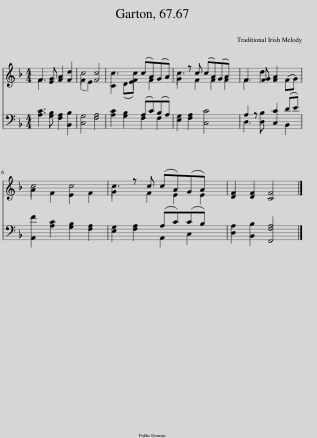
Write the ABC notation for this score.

X:1
%%score ( 1 2 ) ( 3 4 )
L:1/8
M:4/4
I:linebreak $
K:F
V:1 treble
V:2 treble
V:3 bass
V:4 bass
V:1
 F3 [EG] [FA]2 [Fd]2 | (F2 E2) [Fc]4 | C2 (D[Ec]) (cA)(GA) | G2 z c (cA)(GA) x | F3 [FG] [FA]2 (FG) |$ %5
 A2 F2 E2 F2 | G2 z c (cA)(GA) x | [DF]2 [DF]2 [CF]4 |] %8
V:2
 F3 x5 | c4 x4 | c3 F2 F2 x | c3 F2 F2 F2 | F3 d2 x3 |$ %5
 c4 c4 | c3 F2 E2 E2 | x8 |] %8
V:3
 [A,C]3 [G,B,] [F,A,]2 [B,,B,]2 | [C,G,]4 [F,A,]4 | [A,C]2 [G,B,]2 (A,C)(B,A,) | [E,G,]2 [F,A,]2 [C,C]4 x | A,2 z D, [C,C]2 (DE) |$ %5
 [A,,F]2 [A,C]2 [G,B,]2 [F,A,]2 | [E,G,]2 [F,A,]2 (A,C)(CB,) x | [D,A,]2 [B,,B,]2 [F,,F,A,]4 |] %8
V:4
 x8 | x8 | x4 F,2 F,2 | x9 | D,3 B,2 x B,,2 |$ %5
 x8 | x4 A,,2 C,2 x | x8 |] %8
